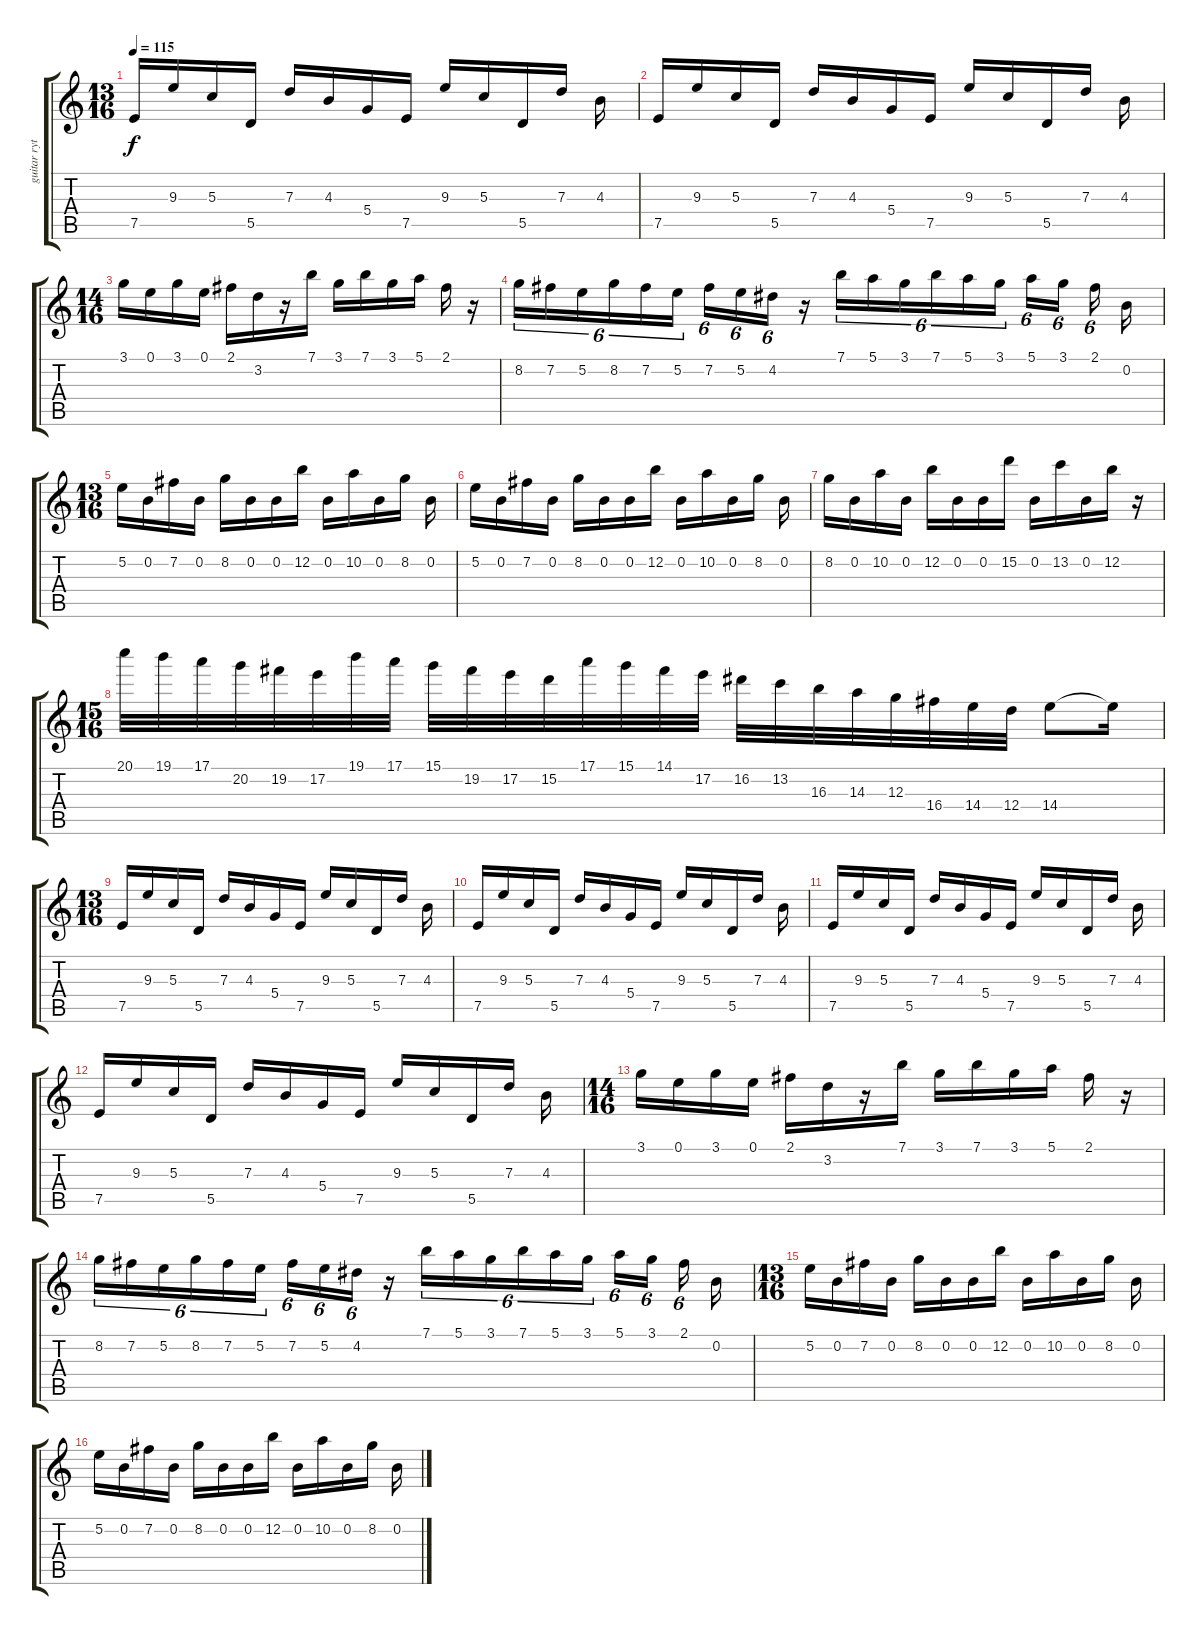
\track ("guitar rythm" "guitar ryt") {instrument distortionguitar}
\staff {score tabs}
\tuning (E4 B3 G3 D3 A2 E2) {hide}
\ts (13 16)
\tempo 115
\clef g2
\ks c
7.5.16{dy f} 9.3.16 5.3.16 5.5.16 7.3.16 4.3.16 5.4.16 7.5.16 9.3.16 5.3.16 5.5.16 7.3.16 4.3.16 |
7.5.16 9.3.16 5.3.16 5.5.16 7.3.16 4.3.16 5.4.16 7.5.16 9.3.16 5.3.16 5.5.16 7.3.16 4.3.16 |
\ts (14 16)
3.1.16 0.1.16 3.1.16 0.1.16 2.1.16 3.2.16 r.16 7.1.16 3.1.16 7.1.16 3.1.16 5.1.16 2.1.16 r.16 |
8.2.16{tu (6 4)} 7.2.16{tu (6 4)} 5.2.16{tu (6 4)} 8.2.16{tu (6 4)} 7.2.16{tu (6 4)} 5.2.16{tu (6 4)} 7.2.16{tu (6 4)} 5.2.16{tu (6 4)} 4.2.16{tu (6 4)} r.16 7.1.16{tu (6 4)} 5.1.16{tu (6 4)} 3.1.16{tu (6 4)} 7.1.16{tu (6 4)} 5.1.16{tu (6 4)} 3.1.16{tu (6 4)} 5.1.16{tu (6 4)} 3.1.16{tu (6 4)} 2.1.16{tu (6 4)} 0.2.16 |
\ts (13 16)
5.2.16 0.2.16 7.2.16 0.2.16 8.2.16 0.2.16 0.2.16 12.2.16 0.2.16 10.2.16 0.2.16 8.2.16 0.2.16 |
5.2.16 0.2.16 7.2.16 0.2.16 8.2.16 0.2.16 0.2.16 12.2.16 0.2.16 10.2.16 0.2.16 8.2.16 0.2.16 |
8.2.16 0.2.16 10.2.16 0.2.16 12.2.16 0.2.16 0.2.16 15.2.16 0.2.16 13.2.16 0.2.16 12.2.16 r.16 |
\ts (15 16)
20.1.32 19.1.32 17.1.32 20.2.32 19.2.32 17.2.32 19.1.32 17.1.32 15.1.32 19.2.32 17.2.32 15.2.32 17.1.32 15.1.32 14.1.32 17.2.32 16.2.32 13.2.32 16.3.32 14.3.32 12.3.32 16.4.32 14.4.32 12.4.32 14.4.8 14.4{t}.16 |
\ts (13 16)
7.5.16 9.3.16 5.3.16 5.5.16 7.3.16 4.3.16 5.4.16 7.5.16 9.3.16 5.3.16 5.5.16 7.3.16 4.3.16 |
7.5.16 9.3.16 5.3.16 5.5.16 7.3.16 4.3.16 5.4.16 7.5.16 9.3.16 5.3.16 5.5.16 7.3.16 4.3.16 |
7.5.16 9.3.16 5.3.16 5.5.16 7.3.16 4.3.16 5.4.16 7.5.16 9.3.16 5.3.16 5.5.16 7.3.16 4.3.16 |
7.5.16 9.3.16 5.3.16 5.5.16 7.3.16 4.3.16 5.4.16 7.5.16 9.3.16 5.3.16 5.5.16 7.3.16 4.3.16 |
\ts (14 16)
3.1.16 0.1.16 3.1.16 0.1.16 2.1.16 3.2.16 r.16 7.1.16 3.1.16 7.1.16 3.1.16 5.1.16 2.1.16 r.16 |
8.2.16{tu (6 4)} 7.2.16{tu (6 4)} 5.2.16{tu (6 4)} 8.2.16{tu (6 4)} 7.2.16{tu (6 4)} 5.2.16{tu (6 4)} 7.2.16{tu (6 4)} 5.2.16{tu (6 4)} 4.2.16{tu (6 4)} r.16 7.1.16{tu (6 4)} 5.1.16{tu (6 4)} 3.1.16{tu (6 4)} 7.1.16{tu (6 4)} 5.1.16{tu (6 4)} 3.1.16{tu (6 4)} 5.1.16{tu (6 4)} 3.1.16{tu (6 4)} 2.1.16{tu (6 4)} 0.2.16 |
\ts (13 16)
5.2.16 0.2.16 7.2.16 0.2.16 8.2.16 0.2.16 0.2.16 12.2.16 0.2.16 10.2.16 0.2.16 8.2.16 0.2.16 |
5.2.16 0.2.16 7.2.16 0.2.16 8.2.16 0.2.16 0.2.16 12.2.16 0.2.16 10.2.16 0.2.16 8.2.16 0.2.16
